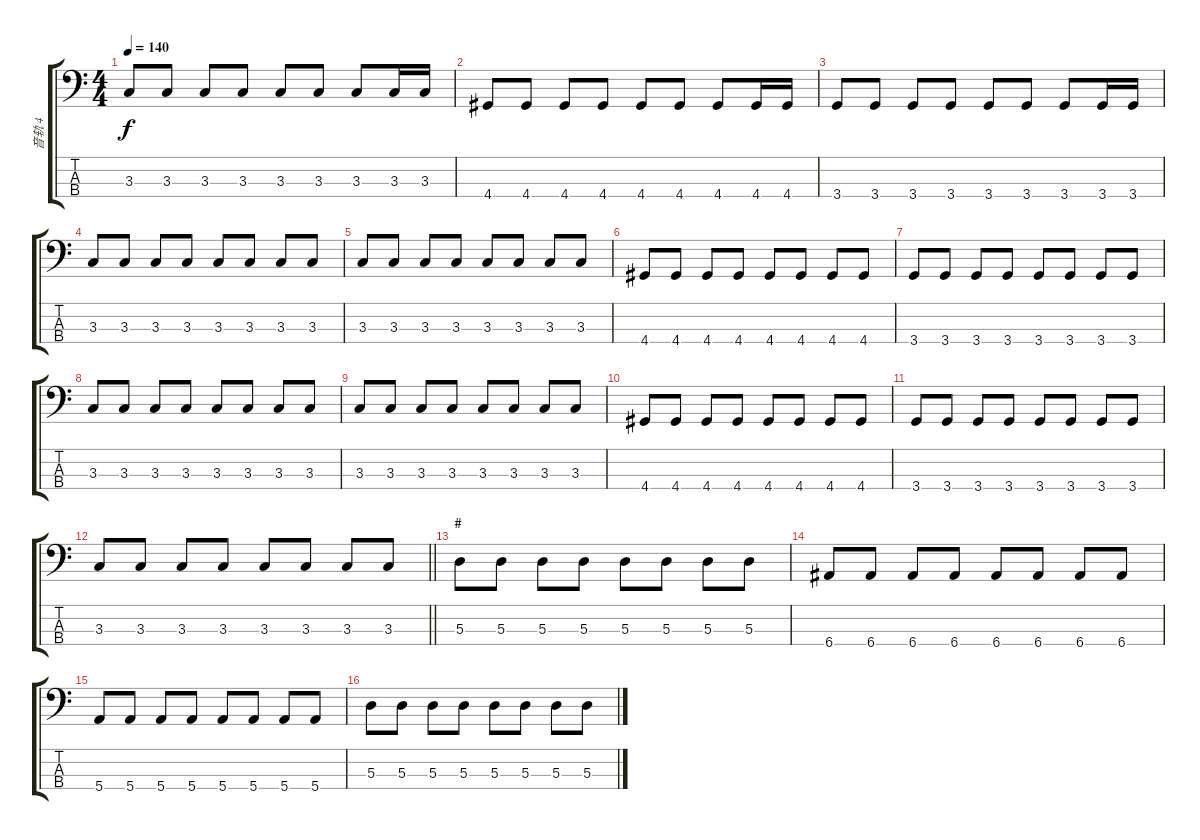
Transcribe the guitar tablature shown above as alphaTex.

\track ("音轨 4" "音轨 4") {instrument electricbasspick}
\staff {score tabs}
\tuning (G2 D2 A1 E1) {hide}
\ts (4 4)
\tempo 140
\clef f4
\ks c
3.3.8{dy f} 3.3.8 3.3.8 3.3.8 3.3.8 3.3.8 3.3.8 3.3.16 3.3.16 |
4.4.8 4.4.8 4.4.8 4.4.8 4.4.8 4.4.8 4.4.8 4.4.16 4.4.16 |
3.4.8 3.4.8 3.4.8 3.4.8 3.4.8 3.4.8 3.4.8 3.4.16 3.4.16 |
3.3.8 3.3.8 3.3.8 3.3.8 3.3.8 3.3.8 3.3.8 3.3.8 |
3.3.8 3.3.8 3.3.8 3.3.8 3.3.8 3.3.8 3.3.8 3.3.8 |
4.4.8 4.4.8 4.4.8 4.4.8 4.4.8 4.4.8 4.4.8 4.4.8 |
3.4.8 3.4.8 3.4.8 3.4.8 3.4.8 3.4.8 3.4.8 3.4.8 |
3.3.8 3.3.8 3.3.8 3.3.8 3.3.8 3.3.8 3.3.8 3.3.8 |
3.3.8 3.3.8 3.3.8 3.3.8 3.3.8 3.3.8 3.3.8 3.3.8 |
4.4.8 4.4.8 4.4.8 4.4.8 4.4.8 4.4.8 4.4.8 4.4.8 |
3.4.8 3.4.8 3.4.8 3.4.8 3.4.8 3.4.8 3.4.8 3.4.8 |
\barLineRight lightlight
3.3.8 3.3.8 3.3.8 3.3.8 3.3.8 3.3.8 3.3.8 3.3.8 |
\section ("" "#")
5.3.8 5.3.8 5.3.8 5.3.8 5.3.8 5.3.8 5.3.8 5.3.8 |
6.4.8 6.4.8 6.4.8 6.4.8 6.4.8 6.4.8 6.4.8 6.4.8 |
5.4.8 5.4.8 5.4.8 5.4.8 5.4.8 5.4.8 5.4.8 5.4.8 |
5.3.8 5.3.8 5.3.8 5.3.8 5.3.8 5.3.8 5.3.8 5.3.8
